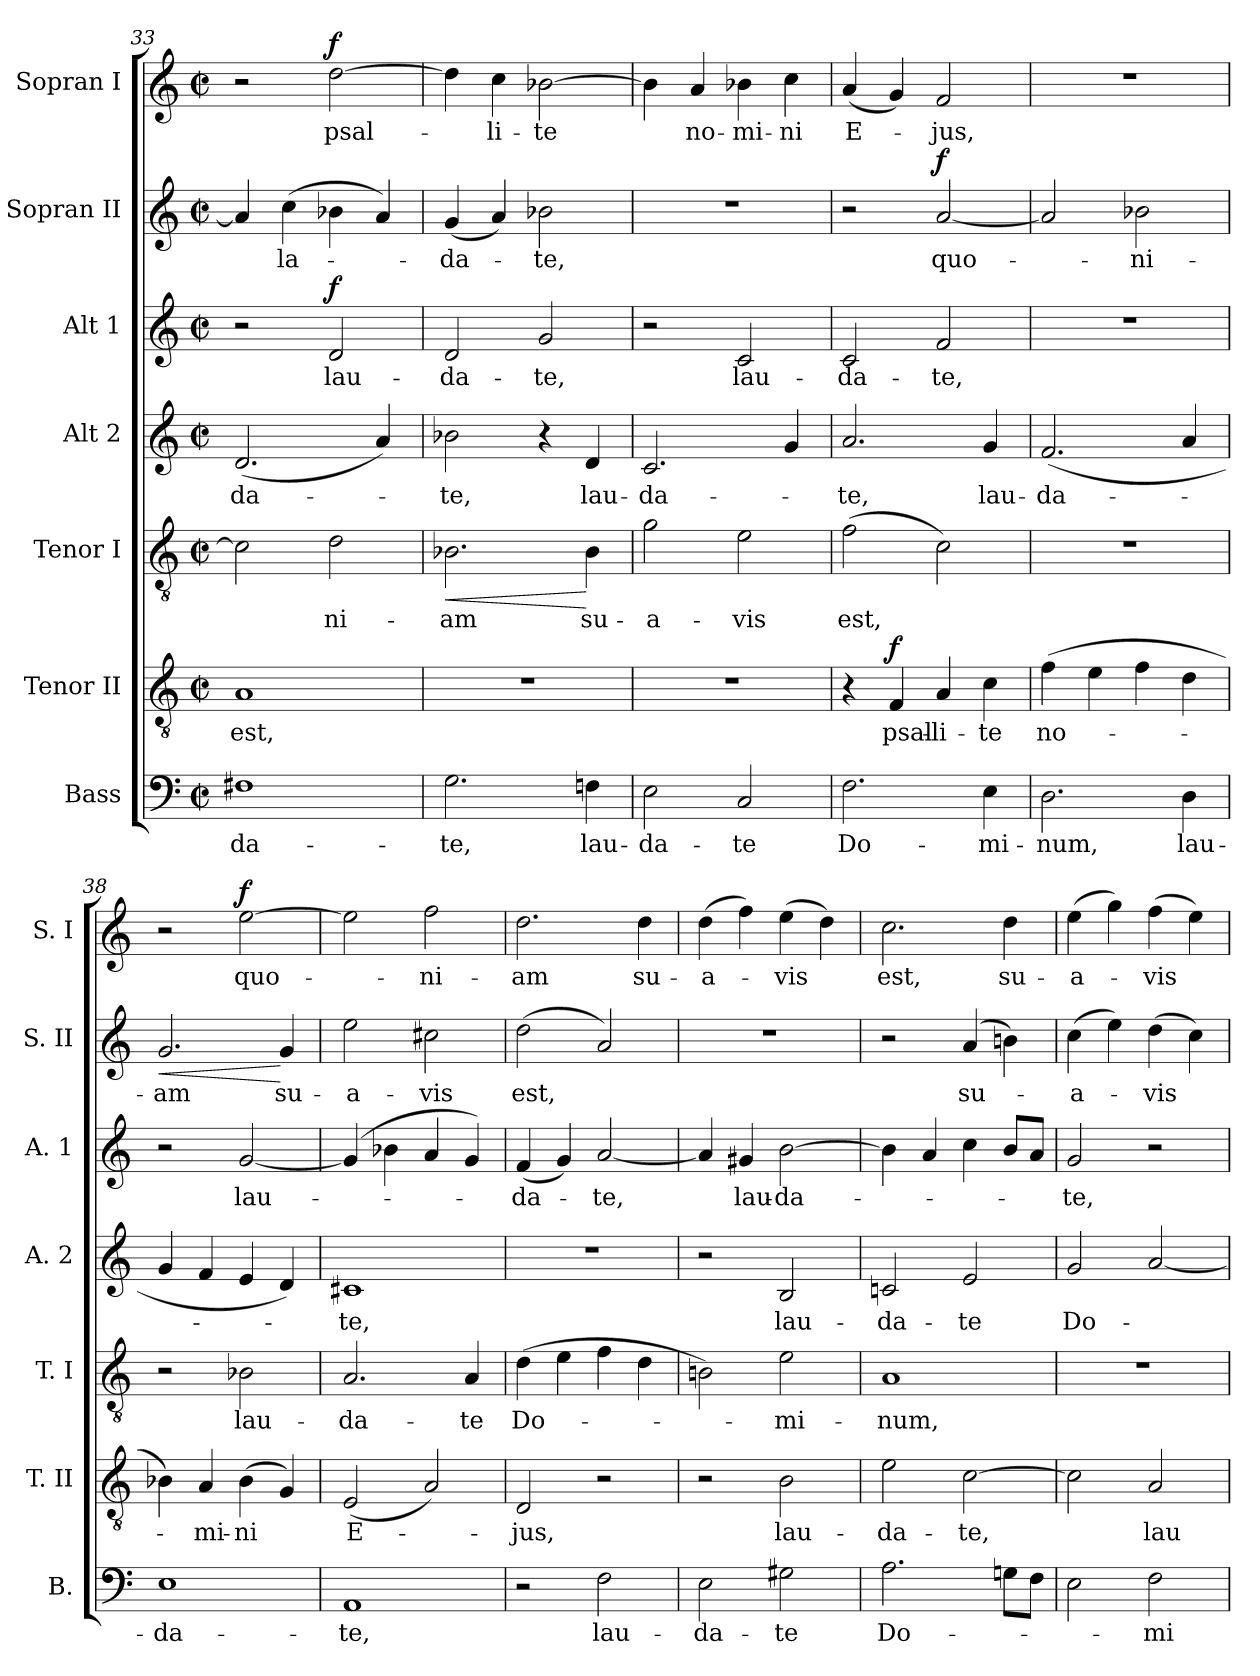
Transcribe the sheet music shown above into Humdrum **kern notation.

**kern	**text	**kern	**text	**dynam	**kern	**text	**dynam	**kern	**text	**kern	**text	**dynam	**kern	**text	**dynam	**kern	**text	**dynam
*part7	*part7	*part6	*part6	*part6	*part5	*part5	*part5	*part4	*part4	*part3	*part3	*part3	*part2	*part2	*part2	*part1	*part1	*part1
*staff7	*staff7	*staff6	*staff6	*staff6	*staff5	*staff5	*staff5	*staff4	*staff4	*staff3	*staff3	*staff3	*staff2	*staff2	*staff2	*staff1	*staff1	*staff1
*I"Bass	*	*I"Tenor II	*	*	*I"Tenor I	*	*	*I"Alt 2	*	*I"Alt 1	*	*	*I"Sopran II	*	*	*I"Sopran I	*	*
*I'B.	*	*I'T. II	*	*	*I'T. I	*	*	*I'A. 2	*	*I'A. 1	*	*	*I'S. II	*	*	*I'S. I	*	*
*clefF4	*	*clefGv2	*	*	*clefGv2	*	*	*clefG2	*	*clefG2	*	*	*clefG2	*	*	*clefG2	*	*
*k[]	*	*k[]	*	*	*k[]	*	*	*k[]	*	*k[]	*	*	*k[]	*	*	*k[]	*	*
*C:	*	*C:	*	*	*C:	*	*	*C:	*	*C:	*	*	*C:	*	*	*C:	*	*
*M2/2	*	*M2/2	*	*	*M2/2	*	*	*M2/2	*	*M2/2	*	*	*M2/2	*	*	*M2/2	*	*
*met(c|)	*	*met(c|)	*	*	*met(c|)	*	*	*met(c|)	*	*met(c|)	*	*	*met(c|)	*	*	*met(c|)	*	*
=33	=33	=33	=33	=33	=33	=33	=33	=33	=33	=33	=33	=33	=33	=33	=33	=33	=33	=33
!	!LO:LY:b	!	!LO:LY:b	!	!	!	!	!	!LO:LY:b	!	!	!	!	!	!	!	!	!
1F#X	-da-	1A	est,	.	2c\]	.	.	(<2.d/	-da-	2r	.	.	4a/]	.	.	2r	.	.
!	!	!	!	!	!	!	!	!	!	!	!	!	!	!LO:LY:b	!	!	!	!
.	.	.	.	.	.	.	.	.	.	.	.	.	(>4cc\	la-	.	.	.	.
!	!	!	!	!	!	!LO:LY:b	!	!	!	!	!LO:LY:b	!LO:DY:a	!	!	!	!	!LO:LY:b	!LO:DY:a
.	.	.	.	.	2d\	-ni-	.	.	.	2d/	lau-	f	4b-X\	.	.	[2dd\	psal-	f
.	.	.	.	.	.	.	.	4a/)	.	.	.	.	4a/)	.	.	.	.	.
=34	=34	=34	=34	=34	=34	=34	=34	=34	=34	=34	=34	=34	=34	=34	=34	=34	=34	=34
!	!LO:LY:b	!	!	!	!	!LO:LY:b	!LO:HP:b	!	!LO:LY:b	!	!LO:LY:b	!	!	!LO:LY:b	!	!	!	!
2.G\	-te,	1r	.	.	2.B-X\	-am	<	2b-X\	-te,	2d/	-da-	.	(<4g/	-da-	.	4dd\]	.	.
!	!	!	!	!	!	!	!	!	!	!	!	!	!	!	!	!	!LO:LY:b	!
.	.	.	.	.	.	.	.	.	.	.	.	.	4a/)	.	.	4cc\	-li-	.
!	!	!	!	!	!	!	!	!	!	!	!LO:LY:b	!	!	!LO:LY:b	!	!	!LO:LY:b	!
.	.	.	.	.	.	.	.	4r	.	2g/	-te,	.	2b-X\	-te,	.	[2b-X\	-te	.
!	!LO:LY:b	!	!	!	!	!LO:LY:b	!	!	!LO:LY:b	!	!	!	!	!	!	!	!	!
4Fn\	lau-	.	.	.	4B-\	su-	[	4d/	lau-	.	.	.	.	.	.	.	.	.
=35	=35	=35	=35	=35	=35	=35	=35	=35	=35	=35	=35	=35	=35	=35	=35	=35	=35	=35
!	!LO:LY:b	!	!	!	!	!LO:LY:b	!	!	!LO:LY:b	!	!	!	!	!	!	!	!	!
2E\	-da-	1r	.	.	2g\	-a-	.	2.c/	-da-	2r	.	.	1r	.	.	4b-\]	.	.
!	!	!	!	!	!	!	!	!	!	!	!	!	!	!	!	!	!LO:LY:b	!
.	.	.	.	.	.	.	.	.	.	.	.	.	.	.	.	4a/	no-	.
!	!LO:LY:b	!	!	!	!	!LO:LY:b	!	!	!	!	!LO:LY:b	!	!	!	!	!	!LO:LY:b	!
2C/	-te	.	.	.	2e\	-vis	.	.	.	2c/	lau-	.	.	.	.	4b-X\	-mi-	.
!	!	!	!	!	!	!	!	!	!	!	!	!	!	!	!	!	!LO:LY:b	!
.	.	.	.	.	.	.	.	4g/	.	.	.	.	.	.	.	4cc\	-ni	.
=36	=36	=36	=36	=36	=36	=36	=36	=36	=36	=36	=36	=36	=36	=36	=36	=36	=36	=36
!	!LO:LY:b	!	!	!	!	!LO:LY:b	!	!	!LO:LY:b	!	!LO:LY:b	!	!	!	!	!	!LO:LY:b	!
2.F\	Do-	4r	.	.	(>2f\	est,	.	2.a/	-te,	2c/	-da-	.	2r	.	.	(<4a/	E-	.
!	!	!	!LO:LY:b	!LO:DY:a	!	!	!	!	!	!	!	!	!	!	!	!	!	!
.	.	4F/	psal-	f	.	.	.	.	.	.	.	.	.	.	.	4g/)	.	.
!	!	!	!LO:LY:b	!	!	!	!	!	!	!	!LO:LY:b	!	!	!LO:LY:b	!LO:DY:a	!	!LO:LY:b	!
.	.	4A/	-li-	.	2c\)	.	.	.	.	2f/	-te,	.	[2a/	quo-	f	2f/	-jus,	.
!	!LO:LY:b	!	!LO:LY:b	!	!	!	!	!	!LO:LY:b	!	!	!	!	!	!	!	!	!
4E\	-mi-	4c\	-te	.	.	.	.	4g/	lau-	.	.	.	.	.	.	.	.	.
!!LO:PB:g=z
=37	=37	=37	=37	=37	=37	=37	=37	=37	=37	=37	=37	=37	=37	=37	=37	=37	=37	=37
!	!LO:LY:b	!	!LO:LY:b	!	!	!	!	!	!LO:LY:b	!	!	!	!	!	!	!	!	!
2.D\	-num,	(>4f\	no-	.	1r	.	.	(<2.f/	-da-	1r	.	.	2a/]	.	.	1r	.	.
.	.	4e\	.	.	.	.	.	.	.	.	.	.	.	.	.	.	.	.
!	!	!	!	!	!	!	!	!	!	!	!	!	!	!LO:LY:b	!	!	!	!
.	.	4f\	.	.	.	.	.	.	.	.	.	.	2b-X\	-ni-	.	.	.	.
!	!LO:LY:b	!	!	!	!	!	!	!	!	!	!	!	!	!	!	!	!	!
4D\	lau-	4d\	.	.	.	.	.	4a/	.	.	.	.	.	.	.	.	.	.
=38	=38	=38	=38	=38	=38	=38	=38	=38	=38	=38	=38	=38	=38	=38	=38	=38	=38	=38
!	!LO:LY:b	!	!	!	!	!	!	!	!	!	!	!	!	!LO:LY:b	!LO:HP:b	!	!	!
1E	-da-	4B-X\)	.	.	2r	.	.	4g/	.	2r	.	.	2.g/	-am	<	2r	.	.
!	!	!	!LO:LY:b	!	!	!	!	!	!	!	!	!	!	!	!	!	!	!
.	.	4A/	-mi-	.	.	.	.	4f/	.	.	.	.	.	.	.	.	.	.
!	!	!	!LO:LY:b	!	!	!LO:LY:b	!	!	!	!	!LO:LY:b	!	!	!	!	!	!LO:LY:b	!LO:DY:a
.	.	(>4B-\	-ni	.	2B-X\	lau-	.	4e/	.	[2g/	lau-	.	.	.	.	[2ee\	quo-	f
!	!	!	!	!	!	!	!	!	!	!	!	!	!	!LO:LY:b	!	!	!	!
.	.	4G/)	.	.	.	.	.	4d/)	.	.	.	.	4g/	su-	[	.	.	.
=39	=39	=39	=39	=39	=39	=39	=39	=39	=39	=39	=39	=39	=39	=39	=39	=39	=39	=39
!	!LO:LY:b	!	!LO:LY:b	!	!	!LO:LY:b	!	!	!LO:LY:b	!	!	!	!	!LO:LY:b	!	!	!	!
1AA	-te,	(<2E/	E-	.	2.A/	-da-	.	1c#X	-te,	(4g/]	.	.	2ee\	-a-	.	2ee\]	.	.
.	.	.	.	.	.	.	.	.	.	4b-X\	.	.	.	.	.	.	.	.
!	!	!	!	!	!	!	!	!	!	!	!	!	!	!LO:LY:b	!	!	!LO:LY:b	!
.	.	2A/)	.	.	.	.	.	.	.	4a/	.	.	2cc#X\	-vis	.	2ff\	-ni-	.
!	!	!	!	!	!	!LO:LY:b	!	!	!	!	!	!	!	!	!	!	!	!
.	.	.	.	.	4A/	-te	.	.	.	4g/)	.	.	.	.	.	.	.	.
=40	=40	=40	=40	=40	=40	=40	=40	=40	=40	=40	=40	=40	=40	=40	=40	=40	=40	=40
!	!	!	!LO:LY:b	!	!	!LO:LY:b	!	!	!	!	!LO:LY:b	!	!	!LO:LY:b	!	!	!LO:LY:b	!
2r	.	2D/	-jus,	.	(>4d\	Do-	.	1r	.	(<4f/	-da-	.	(>2dd\	est,	.	2.dd\	-am	.
.	.	.	.	.	4e\	.	.	.	.	4g/)	.	.	.	.	.	.	.	.
!	!LO:LY:b	!	!	!	!	!	!	!	!	!	!LO:LY:b	!	!	!	!	!	!	!
2F\	lau-	2r	.	.	4f\	.	.	.	.	[2a/	-te,	.	2a/)	.	.	.	.	.
!	!	!	!	!	!	!	!	!	!	!	!	!	!	!	!	!	!LO:LY:b	!
.	.	.	.	.	4d\	.	.	.	.	.	.	.	.	.	.	4dd\	su-	.
=41	=41	=41	=41	=41	=41	=41	=41	=41	=41	=41	=41	=41	=41	=41	=41	=41	=41	=41
!	!LO:LY:b	!	!	!	!	!	!	!	!	!	!	!	!	!	!	!	!LO:LY:b	!
2E\	-da-	2r	.	.	2Bn\)	.	.	2r	.	4a/]	.	.	1r	.	.	(>4dd\	-a-	.
!	!	!	!	!	!	!	!	!	!	!	!LO:LY:b	!	!	!	!	!	!	!
.	.	.	.	.	.	.	.	.	.	4g#X/	lau-	.	.	.	.	4ff\)	.	.
!	!LO:LY:b	!	!LO:LY:b	!	!	!LO:LY:b	!	!	!LO:LY:b	!	!LO:LY:b	!	!	!	!	!	!LO:LY:b	!
2G#X\	-te	2B\	lau-	.	2e\	-mi-	.	2B/	lau-	[2b\	-da-	.	.	.	.	(>4ee\	-vis	.
.	.	.	.	.	.	.	.	.	.	.	.	.	.	.	.	4dd\)	.	.
=42	=42	=42	=42	=42	=42	=42	=42	=42	=42	=42	=42	=42	=42	=42	=42	=42	=42	=42
!	!LO:LY:b	!	!LO:LY:b	!	!	!LO:LY:b	!	!	!LO:LY:b	!	!	!	!	!	!	!	!LO:LY:b	!
2.A\	Do-	2e\	-da-	.	1A	-num,	.	2cn/	-da-	4b\]	.	.	2r	.	.	2.cc\	est,	.
.	.	.	.	.	.	.	.	.	.	4a/	.	.	.	.	.	.	.	.
!	!	!	!LO:LY:b	!	!	!	!	!	!LO:LY:b	!	!	!	!	!LO:LY:b	!	!	!	!
.	.	[2c\	-te,	.	.	.	.	2e/	-te	4cc\	.	.	(4a/	su-	.	.	.	.
!	!	!	!	!	!	!	!	!	!	!	!	!	!	!	!	!	!LO:LY:b	!
8Gn\L	.	.	.	.	.	.	.	.	.	8b/L	.	.	4bn\)	.	.	4dd\	su-	.
8F\J	.	.	.	.	.	.	.	.	.	8a/J	.	.	.	.	.	.	.	.
!!LO:LB:g=z
=43	=43	=43	=43	=43	=43	=43	=43	=43	=43	=43	=43	=43	=43	=43	=43	=43	=43	=43
!	!	!	!	!	!	!	!	!	!LO:LY:b	!	!LO:LY:b	!	!	!LO:LY:b	!	!	!LO:LY:b	!
2E\	.	2c\]	.	.	1r	.	.	2g/	Do-	2g/	-te,	.	(>4cc\	-a-	.	(>4ee\	-a-	.
.	.	.	.	.	.	.	.	.	.	.	.	.	4ee\)	.	.	4gg\)	.	.
!	!LO:LY:b	!	!LO:LY:b	!	!	!	!	!	!	!	!	!	!	!LO:LY:b	!	!	!LO:LY:b	!
2F\	-mi-	2A/	lau-	.	.	.	.	[2a/	.	2r	.	.	(>4dd\	-vis	.	(>4ff\	-vis	.
.	.	.	.	.	.	.	.	.	.	.	.	.	4cc\)	.	.	4ee\)	.	.
=	=	=	=	=	=	=	=	=	=	=	=	=	=	=	=	=	=	=
*-	*-	*-	*-	*-	*-	*-	*-	*-	*-	*-	*-	*-	*-	*-	*-	*-	*-	*-
